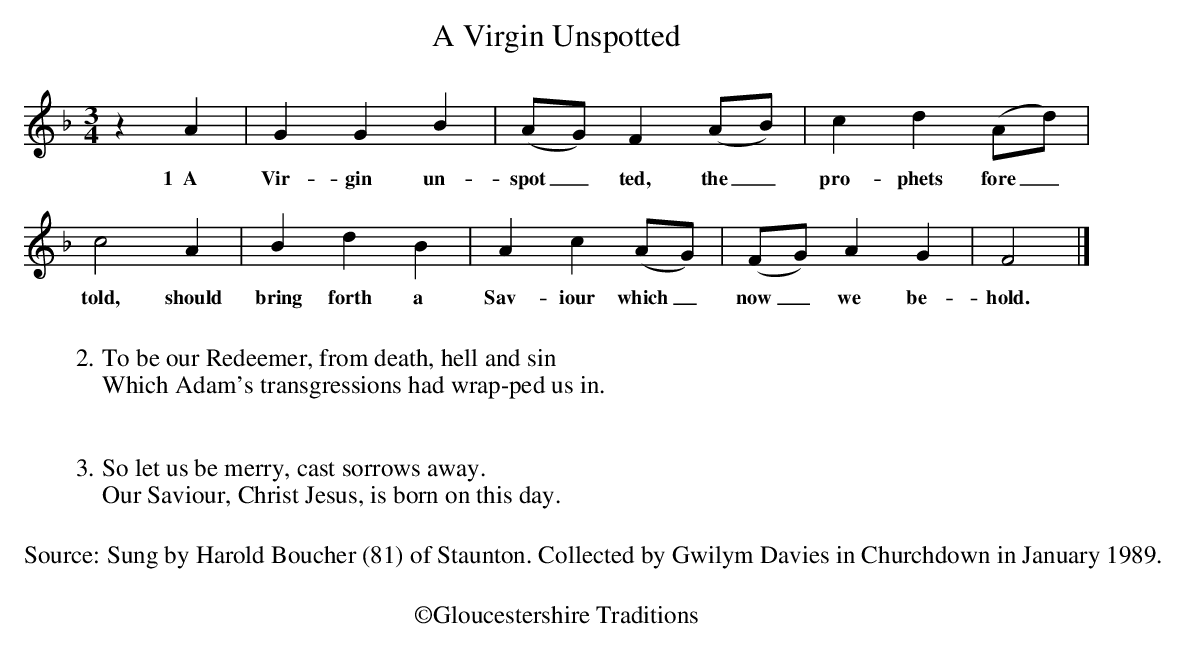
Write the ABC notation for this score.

X:1
T:A Virgin Unspotted
M:3/4
L:1/4
K:F
zA|GGB|(A/G/)F(A/B/)|cd(A/d/)|
w:1~~A Vir-gin un-spot_ted, the_ pro-phets fore_
c2A|BdB|Ac(A/G/) | (F/G/)AG|F2|]
w:told, should bring forth a Sav-iour which_ now_ we be-hold.
w:
w:
W:
W:2. To be our Redeemer, from death, hell and sin
W:Which Adam's transgressions had wrap-ped us in.
W:
W:
W:3. So let us be merry, cast sorrows away.
W:Our Saviour, Christ Jesus, is born on this day.
W:
